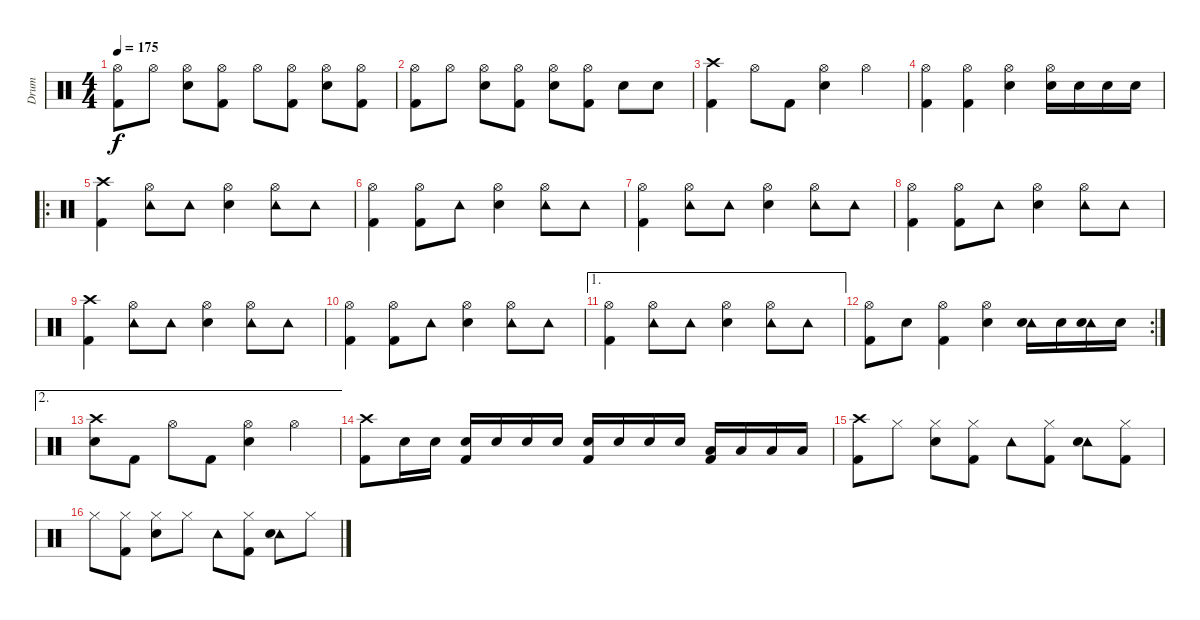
\track ("Drum" "Drum") {instrument percussion}
\staff {score}
\articulation defaults
\ts (4 4)
\tempo 175
\clef neutral
\ks c
("Hi-Hat (open)" "Kick (hit) 2").8{dy f} "Hi-Hat (open)".8 ("Hi-Hat (open)" "Electric Snare (hit)").8 ("Hi-Hat (open)" "Kick (hit) 2").8 "Hi-Hat (open)".8 ("Hi-Hat (open)" "Kick (hit) 2").8 ("Hi-Hat (open)" "Electric Snare (hit)").8 ("Hi-Hat (open)" "Kick (hit) 2").8 |
("Hi-Hat (open)" "Kick (hit) 2").8 "Hi-Hat (open)".8 ("Hi-Hat (open)" "Electric Snare (hit)").8 ("Hi-Hat (open)" "Kick (hit) 2").8 ("Hi-Hat (open)" "Electric Snare (hit)").8 ("Hi-Hat (open)" "Kick (hit) 2").8 "Electric Snare (hit)".8 "Electric Snare (hit)".8 |
("Crash high (hit)" "Kick (hit) 2").4 "Hi-Hat (open)".8 "Kick (hit) 2".8 ("Hi-Hat (open)" "Electric Snare (hit)").4 "Hi-Hat (open)".4 |
("Hi-Hat (open)" "Kick (hit) 2").4 ("Hi-Hat (open)" "Kick (hit) 2").4 ("Hi-Hat (open)" "Electric Snare (hit)").4 ("Hi-Hat (open)" "Electric Snare (hit)").16 "Electric Snare (hit)".16 "Electric Snare (hit)".16 "Electric Snare (hit)".16 |
\ro
("Crash high (hit)" "Kick (hit) 2").4 ("Hi-Hat (open)" "Tambourine (hit)").8 "Tambourine (hit)".8 ("Hi-Hat (open)" "Electric Snare (hit)").4 ("Hi-Hat (open)" "Tambourine (hit)").8 "Tambourine (hit)".8 |
("Hi-Hat (open)" "Kick (hit) 2").4 ("Hi-Hat (open)" "Kick (hit) 2").8 "Tambourine (hit)".8 ("Hi-Hat (open)" "Electric Snare (hit)").4 ("Hi-Hat (open)" "Tambourine (hit)").8 "Tambourine (hit)".8 |
("Hi-Hat (open)" "Kick (hit) 2").4 ("Hi-Hat (open)" "Tambourine (hit)").8 "Tambourine (hit)".8 ("Hi-Hat (open)" "Electric Snare (hit)").4 ("Hi-Hat (open)" "Tambourine (hit)").8 "Tambourine (hit)".8 |
("Hi-Hat (open)" "Kick (hit) 2").4 ("Hi-Hat (open)" "Kick (hit) 2").8 "Tambourine (hit)".8 ("Hi-Hat (open)" "Electric Snare (hit)").4 ("Hi-Hat (open)" "Tambourine (hit)").8 "Tambourine (hit)".8 |
("Crash high (hit)" "Kick (hit) 2").4 ("Hi-Hat (open)" "Tambourine (hit)").8 "Tambourine (hit)".8 ("Hi-Hat (open)" "Electric Snare (hit)").4 ("Hi-Hat (open)" "Tambourine (hit)").8 "Tambourine (hit)".8 |
("Hi-Hat (open)" "Kick (hit) 2").4 ("Hi-Hat (open)" "Kick (hit) 2").8 "Tambourine (hit)".8 ("Hi-Hat (open)" "Electric Snare (hit)").4 ("Hi-Hat (open)" "Tambourine (hit)").8 "Tambourine (hit)".8 |
\ae 1
("Hi-Hat (open)" "Kick (hit) 2").4 ("Hi-Hat (open)" "Tambourine (hit)").8 "Tambourine (hit)".8 ("Hi-Hat (open)" "Electric Snare (hit)").4 ("Hi-Hat (open)" "Tambourine (hit)").8 "Tambourine (hit)".8 |
\rc 2
("Hi-Hat (open)" "Kick (hit) 2").8 "Electric Snare (hit)".8 ("Hi-Hat (open)" "Kick (hit) 2").4 ("Hi-Hat (open)" "Electric Snare (hit)").4 ("Tambourine (hit)" "Electric Snare (hit)").16 "Electric Snare (hit)".16 ("Tambourine (hit)" "Electric Snare (hit)").16 "Electric Snare (hit)".16 |
\ae 2
("Crash high (hit)" "Electric Snare (hit)").8 "Kick (hit) 2".8 "Hi-Hat (open)".8 "Kick (hit) 2".8 ("Hi-Hat (open)" "Electric Snare (hit)").4 "Hi-Hat (open)".4 |
("Crash high (hit)" "Kick (hit) 2").8 "Electric Snare (hit)".16 "Electric Snare (hit)".16 ("Electric Snare (hit)" "Kick (hit) 2").16 "Electric Snare (hit)".16 "Electric Snare (hit)".16 "Electric Snare (hit)".16 ("Electric Snare (hit)" "Kick (hit) 2").16 "Electric Snare (hit)".16 "Electric Snare (hit)".16 "Electric Snare (hit)".16 ("Low Tom (hit)" "Kick (hit) 2").16 "Low Tom (hit)".16 "Low Tom (hit)".16 "Low Tom (hit)".16 |
("Crash high (hit)" "Kick (hit) 2").8 "Hi-Hat (closed)".8 ("Hi-Hat (closed)" "Electric Snare (hit)").8 ("Hi-Hat (closed)" "Kick (hit) 2").8 "Tambourine (hit)".8 ("Hi-Hat (closed)" "Kick (hit) 2").8 ("Tambourine (hit)" "Electric Snare (hit)").8 ("Hi-Hat (closed)" "Kick (hit) 2").8 |
"Hi-Hat (closed)".8 ("Hi-Hat (closed)" "Kick (hit) 2").8 ("Hi-Hat (closed)" "Electric Snare (hit)").8 "Hi-Hat (closed)".8 "Tambourine (hit)".8 ("Hi-Hat (closed)" "Kick (hit) 2").8 ("Tambourine (hit)" "Electric Snare (hit)").8 "Hi-Hat (closed)".8
